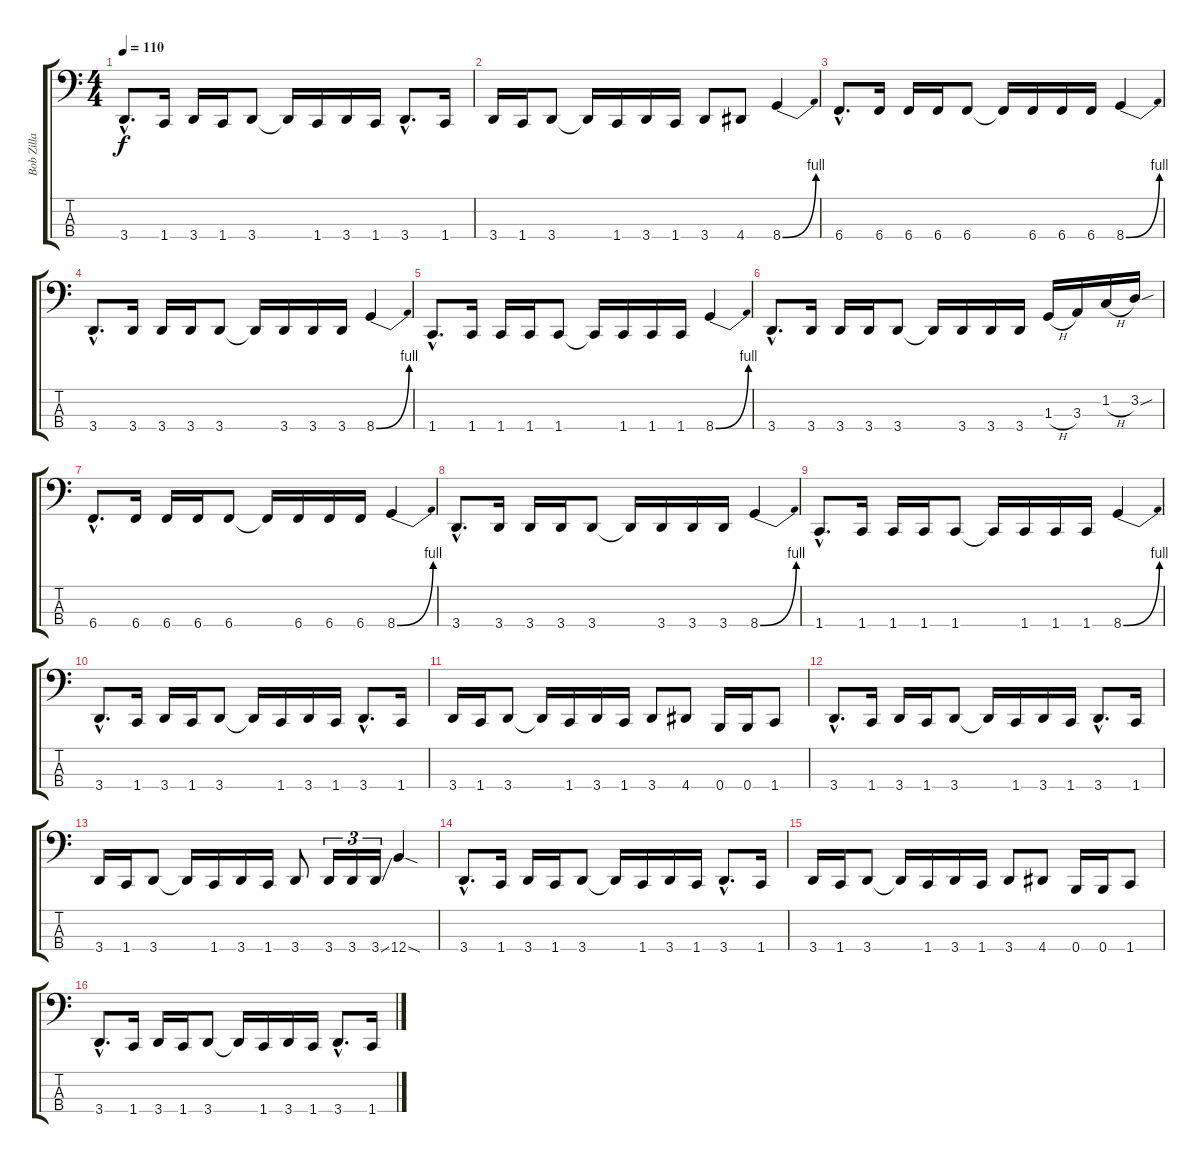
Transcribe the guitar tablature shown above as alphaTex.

\track ("Bob Zilla" "Bob Zilla") {instrument electricbassfinger}
\staff {score tabs}
\tuning (E2 B1 Gb1 B0) {hide}
\ts (4 4)
\tempo 110
\clef f4
\ks c
3.4{hac}.8{d dy f} 1.4.16 3.4.16 1.4.16 3.4.8 3.4{t}.16 1.4.16 3.4.16 1.4.16 3.4{hac}.8{d} 1.4.16 |
3.4.16 1.4.16 3.4.8 3.4{t}.16 1.4.16 3.4.16 1.4.16 3.4.8 4.4.8 8.4{be (bend 0 0 60 4)}.4 |
6.4{hac}.8{d} 6.4.16 6.4.16 6.4.16 6.4.8 6.4{t}.16 6.4.16 6.4.16 6.4.16 8.4{be (bend 0 0 60 4)}.4 |
3.4{hac}.8{d} 3.4.16 3.4.16 3.4.16 3.4.8 3.4{t}.16 3.4.16 3.4.16 3.4.16 8.4{be (bend 0 0 60 4)}.4 |
1.4{hac}.8{d} 1.4.16 1.4.16 1.4.16 1.4.8 1.4{t}.16 1.4.16 1.4.16 1.4.16 8.4{be (bend 0 0 60 4)}.4 |
3.4{hac}.8{d} 3.4.16 3.4.16 3.4.16 3.4.8 3.4{t}.16 3.4.16 3.4.16 3.4.16 1.3{h}.16 3.3.16 1.2{h}.16 3.2{sou}.16 |
6.4{hac}.8{d} 6.4.16 6.4.16 6.4.16 6.4.8 6.4{t}.16 6.4.16 6.4.16 6.4.16 8.4{be (bend 0 0 60 4)}.4 |
3.4{hac}.8{d} 3.4.16 3.4.16 3.4.16 3.4.8 3.4{t}.16 3.4.16 3.4.16 3.4.16 8.4{be (bend 0 0 60 4)}.4 |
1.4{hac}.8{d} 1.4.16 1.4.16 1.4.16 1.4.8 1.4{t}.16 1.4.16 1.4.16 1.4.16 8.4{be (bend 0 0 60 4)}.4 |
3.4{hac}.8{d} 1.4.16 3.4.16 1.4.16 3.4.8 3.4{t}.16 1.4.16 3.4.16 1.4.16 3.4{hac}.8{d} 1.4.16 |
3.4.16 1.4.16 3.4.8 3.4{t}.16 1.4.16 3.4.16 1.4.16 3.4.8 4.4.8 0.4.16 0.4.16 1.4.8 |
3.4{hac}.8{d} 1.4.16 3.4.16 1.4.16 3.4.8 3.4{t}.16 1.4.16 3.4.16 1.4.16 3.4{hac}.8{d} 1.4.16 |
3.4.16 1.4.16 3.4.8 3.4{t}.16 1.4.16 3.4.16 1.4.16 3.4.8 3.4.16{tu (3 2)} 3.4.16{tu (3 2)} 3.4{ss}.16{tu (3 2)} 12.4{sod}.4 |
3.4{hac}.8{d} 1.4.16 3.4.16 1.4.16 3.4.8 3.4{t}.16 1.4.16 3.4.16 1.4.16 3.4{hac}.8{d} 1.4.16 |
3.4.16 1.4.16 3.4.8 3.4{t}.16 1.4.16 3.4.16 1.4.16 3.4.8 4.4.8 0.4.16 0.4.16 1.4.8 |
3.4{hac}.8{d} 1.4.16 3.4.16 1.4.16 3.4.8 3.4{t}.16 1.4.16 3.4.16 1.4.16 3.4{hac}.8{d} 1.4.16
